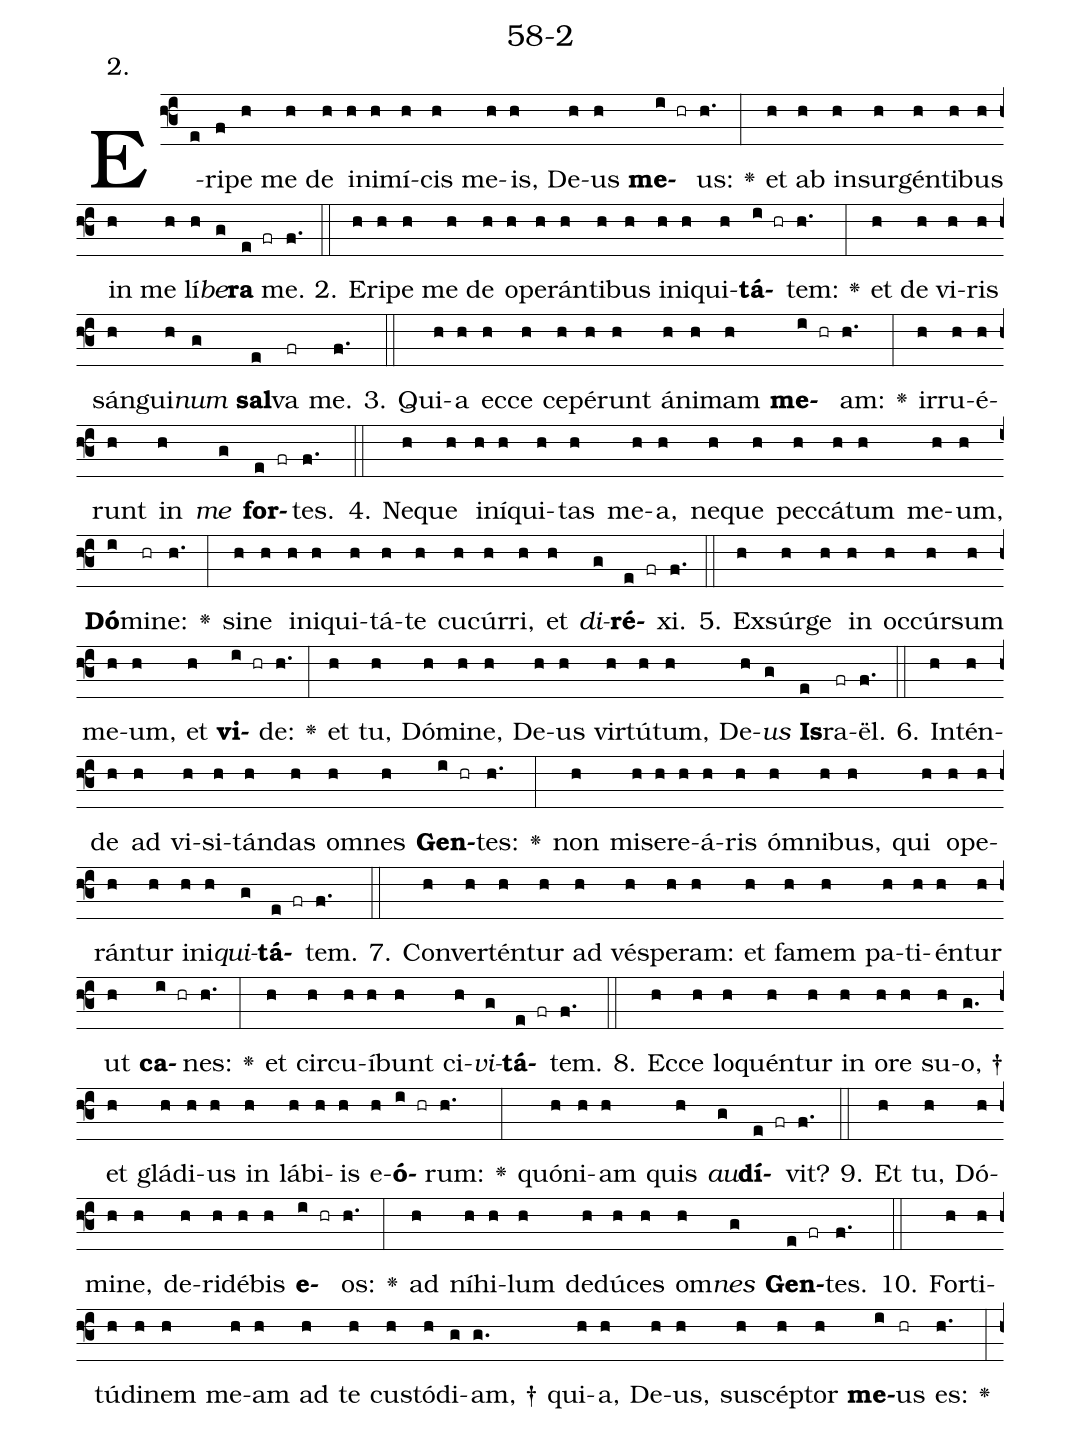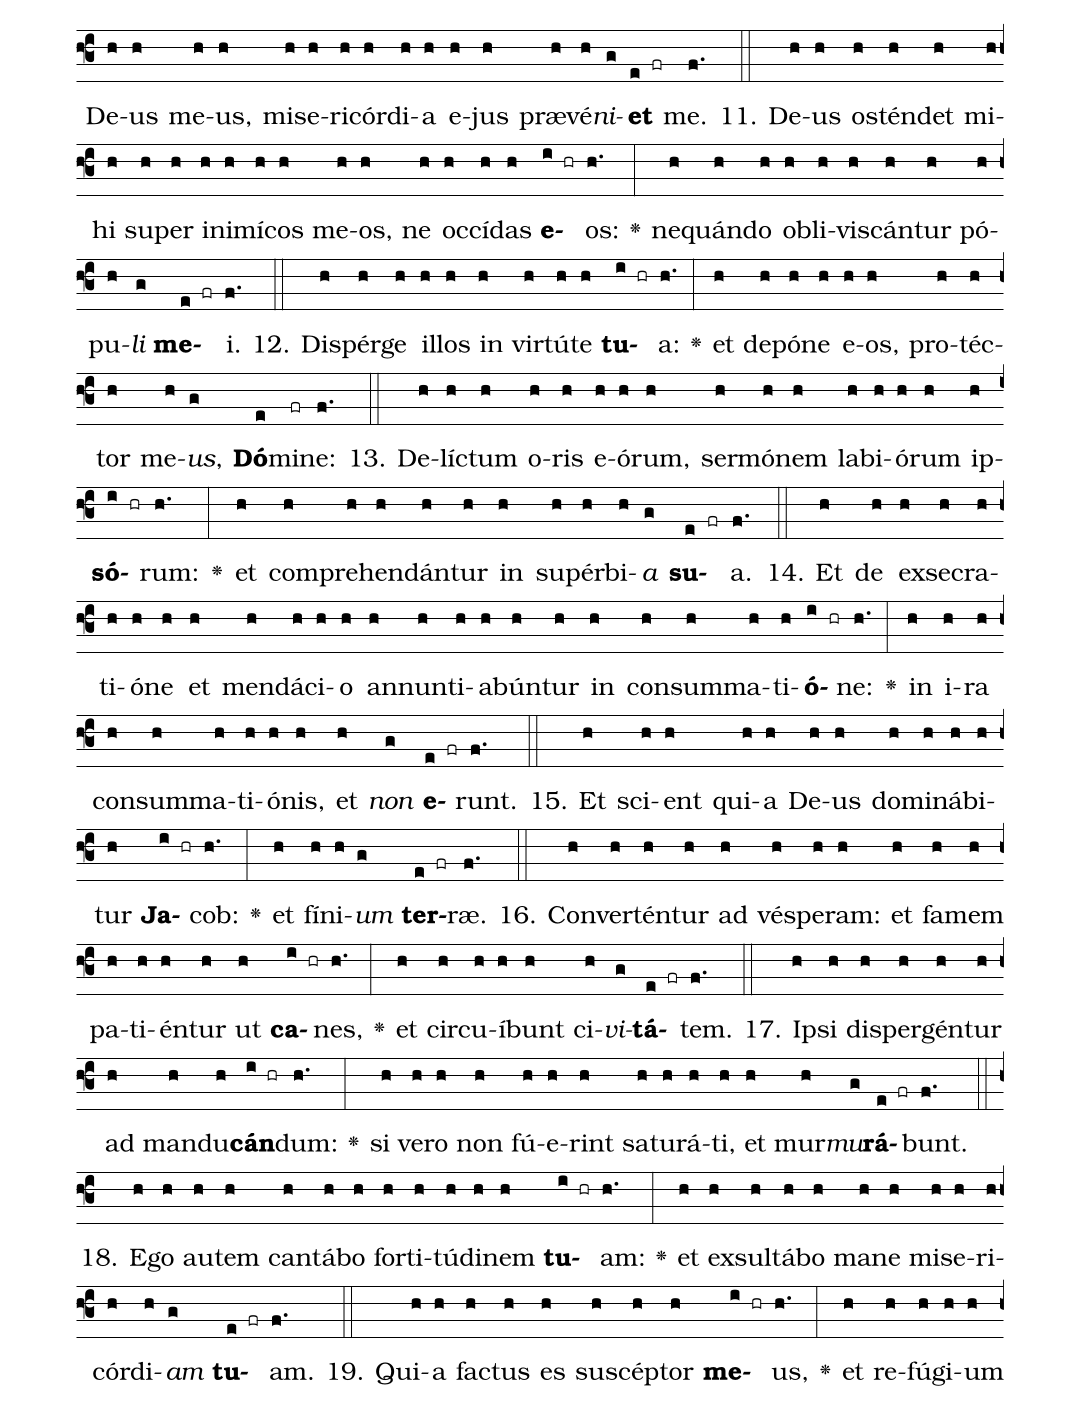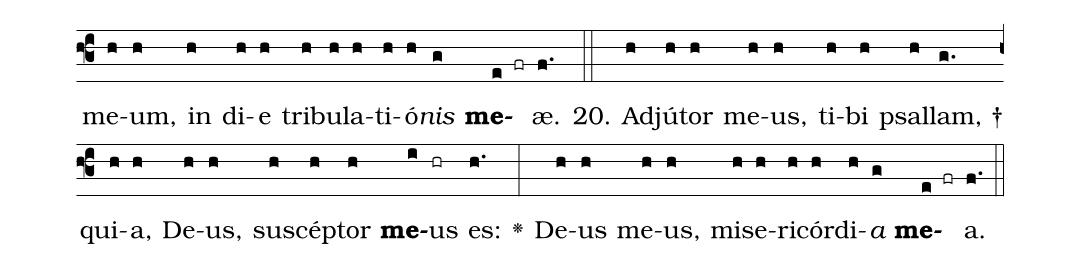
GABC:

name: 58-2;
annotation: 2.;
%%
(f3)E(e)ri(f)pe(h) me(h) de(h) in(h)i(h)mí(h)cis(h) me(h)is,(h) De(h)us(h) <b>me</b>(i hr)us:(h.) <v>\greheightstar</v>(:) et(h) ab(h) in(h)sur(h)gén(h)ti(h)bus(h) in(h) me(h) lí(h)<i>be</i>(g)<b>ra</b>(e fr) me.(f.) (::)
2. E(h)ri(h)pe(h) me(h) de(h) o(h)pe(h)rán(h)ti(h)bus(h) in(h)i(h)qui(h)<b>tá</b>(i hr)tem:(h.) <v>\greheightstar</v>(:) et(h) de(h) vi(h)ris(h) sán(h)gui(h)<i>num</i>(g) <b>sal</b>(e)va(fr) me.(f.) (::)
3. Qui(h)a(h) ec(h)ce(h) ce(h)pé(h)runt(h) á(h)ni(h)mam(h) <b>me</b>(i hr)am:(h.) <v>\greheightstar</v>(:) ir(h)ru(h)é(h)runt(h) in(h) <i>me</i>(g) <b>for</b>(e fr)tes.(f.) (::)
4. Ne(h)que(h) in(h)í(h)qui(h)tas(h) me(h)a,(h) ne(h)que(h) pec(h)cá(h)tum(h) me(h)um,(h) <b>Dó</b>(i)mi(hr)ne:(h.) <v>\greheightstar</v>(:) si(h)ne(h) in(h)i(h)qui(h)tá(h)te(h) cu(h)cúr(h)ri,(h) et(h) <i>di</i>(g)<b>ré</b>(e fr)xi.(f.) (::)
5. Ex(h)súr(h)ge(h) in(h) oc(h)cúr(h)sum(h) me(h)um,(h) et(h) <b>vi</b>(i hr)de:(h.) <v>\greheightstar</v>(:) et(h) tu,(h) Dó(h)mi(h)ne,(h) De(h)us(h) vir(h)tú(h)tum,(h) De(h)<i>us</i>(g) <b>Is</b>(e)ra(fr)ël.(f.) (::)
6. In(h)tén(h)de(h) ad(h) vi(h)si(h)tán(h)das(h) om(h)nes(h) <b>Gen</b>(i hr)tes:(h.) <v>\greheightstar</v>(:) non(h) mi(h)se(h)re(h)á(h)ris(h) óm(h)ni(h)bus,(h) qui(h) o(h)pe(h)rán(h)tur(h) in(h)i(h)<i>qui</i>(g)<b>tá</b>(e fr)tem.(f.) (::)
7. Con(h)ver(h)tén(h)tur(h) ad(h) vés(h)pe(h)ram:(h) et(h) fa(h)mem(h) pa(h)ti(h)én(h)tur(h) ut(h) <b>ca</b>(i hr)nes:(h.) <v>\greheightstar</v>(:) et(h) cir(h)cu(h)í(h)bunt(h) ci(h)<i>vi</i>(g)<b>tá</b>(e fr)tem.(f.) (::)
8. Ec(h)ce(h) lo(h)quén(h)tur(h) in(h) o(h)re(h) su(h)o, †(g.) et(h) glá(h)di(h)us(h) in(h) lá(h)bi(h)is(h) e(h)<b>ó</b>(i hr)rum:(h.) <v>\greheightstar</v>(:) quón(h)i(h)am(h) quis(h) <i>au</i>(g)<b>dí</b>(e fr)vit?(f.) (::)
9. Et(h) tu,(h) Dó(h)mi(h)ne,(h) de(h)ri(h)dé(h)bis(h) <b>e</b>(i hr)os:(h.) <v>\greheightstar</v>(:) ad(h) ní(h)hi(h)lum(h) de(h)dú(h)ces(h) om(h)<i>nes</i>(g) <b>Gen</b>(e fr)tes.(f.) (::)
10. For(h)ti(h)tú(h)di(h)nem(h) me(h)am(h) ad(h) te(h) cus(h)tó(h)di(g)am, †(g.) qui(h)a,(h) De(h)us,(h) su(h)scép(h)tor(h) <b>me</b>(i)us(hr) es:(h.) <v>\greheightstar</v>(:) De(h)us(h) me(h)us,(h) mi(h)se(h)ri(h)cór(h)di(h)a(h) e(h)jus(h) præ(h)vé(h)<i>ni</i>(g)<b>et</b>(e fr) me.(f.) (::)
11. De(h)us(h) os(h)tén(h)det(h) mi(h)hi(h) su(h)per(h) in(h)i(h)mí(h)cos(h) me(h)os,(h) ne(h) oc(h)cí(h)das(h) <b>e</b>(i hr)os:(h.) <v>\greheightstar</v>(:) ne(h)quán(h)do(h) ob(h)li(h)vis(h)cán(h)tur(h) pó(h)pu(h)<i>li</i>(g) <b>me</b>(e fr)i.(f.) (::)
12. Di(h)spér(h)ge(h) il(h)los(h) in(h) vir(h)tú(h)te(h) <b>tu</b>(i hr)a:(h.) <v>\greheightstar</v>(:) et(h) de(h)pó(h)ne(h) e(h)os,(h) pro(h)téc(h)tor(h) me(h)<i>us</i>,(g) <b>Dó</b>(e)mi(fr)ne:(f.) (::)
13. De(h)líc(h)tum(h) o(h)ris(h) e(h)ó(h)rum,(h) ser(h)mó(h)nem(h) la(h)bi(h)ó(h)rum(h) ip(h)<b>só</b>(i hr)rum:(h.) <v>\greheightstar</v>(:) et(h) com(h)pre(h)hen(h)dán(h)tur(h) in(h) su(h)pér(h)bi(h)<i>a</i>(g) <b>su</b>(e fr)a.(f.) (::)
14. Et(h) de(h) ex(h)se(h)cra(h)ti(h)ó(h)ne(h) et(h) men(h)dá(h)ci(h)o(h) an(h)nun(h)ti(h)a(h)bún(h)tur(h) in(h) con(h)sum(h)ma(h)ti(h)<b>ó</b>(i hr)ne:(h.) <v>\greheightstar</v>(:) in(h) i(h)ra(h) con(h)sum(h)ma(h)ti(h)ó(h)nis,(h) et(h) <i>non</i>(g) <b>e</b>(e fr)runt.(f.) (::)
15. Et(h) sci(h)ent(h) qui(h)a(h) De(h)us(h) do(h)mi(h)ná(h)bi(h)tur(h) <b>Ja</b>(i hr)cob:(h.) <v>\greheightstar</v>(:) et(h) fí(h)ni(h)<i>um</i>(g) <b>ter</b>(e fr)ræ.(f.) (::)
16. Con(h)ver(h)tén(h)tur(h) ad(h) vés(h)pe(h)ram:(h) et(h) fa(h)mem(h) pa(h)ti(h)én(h)tur(h) ut(h) <b>ca</b>(i hr)nes,(h.) <v>\greheightstar</v>(:) et(h) cir(h)cu(h)í(h)bunt(h) ci(h)<i>vi</i>(g)<b>tá</b>(e fr)tem.(f.) (::)
17. Ip(h)si(h) di(h)sper(h)gén(h)tur(h) ad(h) man(h)du(h)<b>cán</b>(i hr)dum:(h.) <v>\greheightstar</v>(:) si(h) ve(h)ro(h) non(h) fú(h)e(h)rint(h) sa(h)tu(h)rá(h)ti,(h) et(h) mur(h)<i>mu</i>(g)<b>rá</b>(e fr)bunt.(f.) (::)
18. E(h)go(h) au(h)tem(h) can(h)tá(h)bo(h) for(h)ti(h)tú(h)di(h)nem(h) <b>tu</b>(i hr)am:(h.) <v>\greheightstar</v>(:) et(h) ex(h)sul(h)tá(h)bo(h) ma(h)ne(h) mi(h)se(h)ri(h)cór(h)di(h)<i>am</i>(g) <b>tu</b>(e fr)am.(f.) (::)
19. Qui(h)a(h) fac(h)tus(h) es(h) su(h)scép(h)tor(h) <b>me</b>(i hr)us,(h.) <v>\greheightstar</v>(:) et(h) re(h)fú(h)gi(h)um(h) me(h)um,(h) in(h) di(h)e(h) tri(h)bu(h)la(h)ti(h)ó(h)<i>nis</i>(g) <b>me</b>(e fr)æ.(f.) (::)
20. Ad(h)jú(h)tor(h) me(h)us,(h) ti(h)bi(h) psal(h)lam, †(g.) qui(h)a,(h) De(h)us,(h) su(h)scép(h)tor(h) <b>me</b>(i)us(hr) es:(h.) <v>\greheightstar</v>(:) De(h)us(h) me(h)us,(h) mi(h)se(h)ri(h)cór(h)di(h)<i>a</i>(g) <b>me</b>(e fr)a.(f.) (::)
